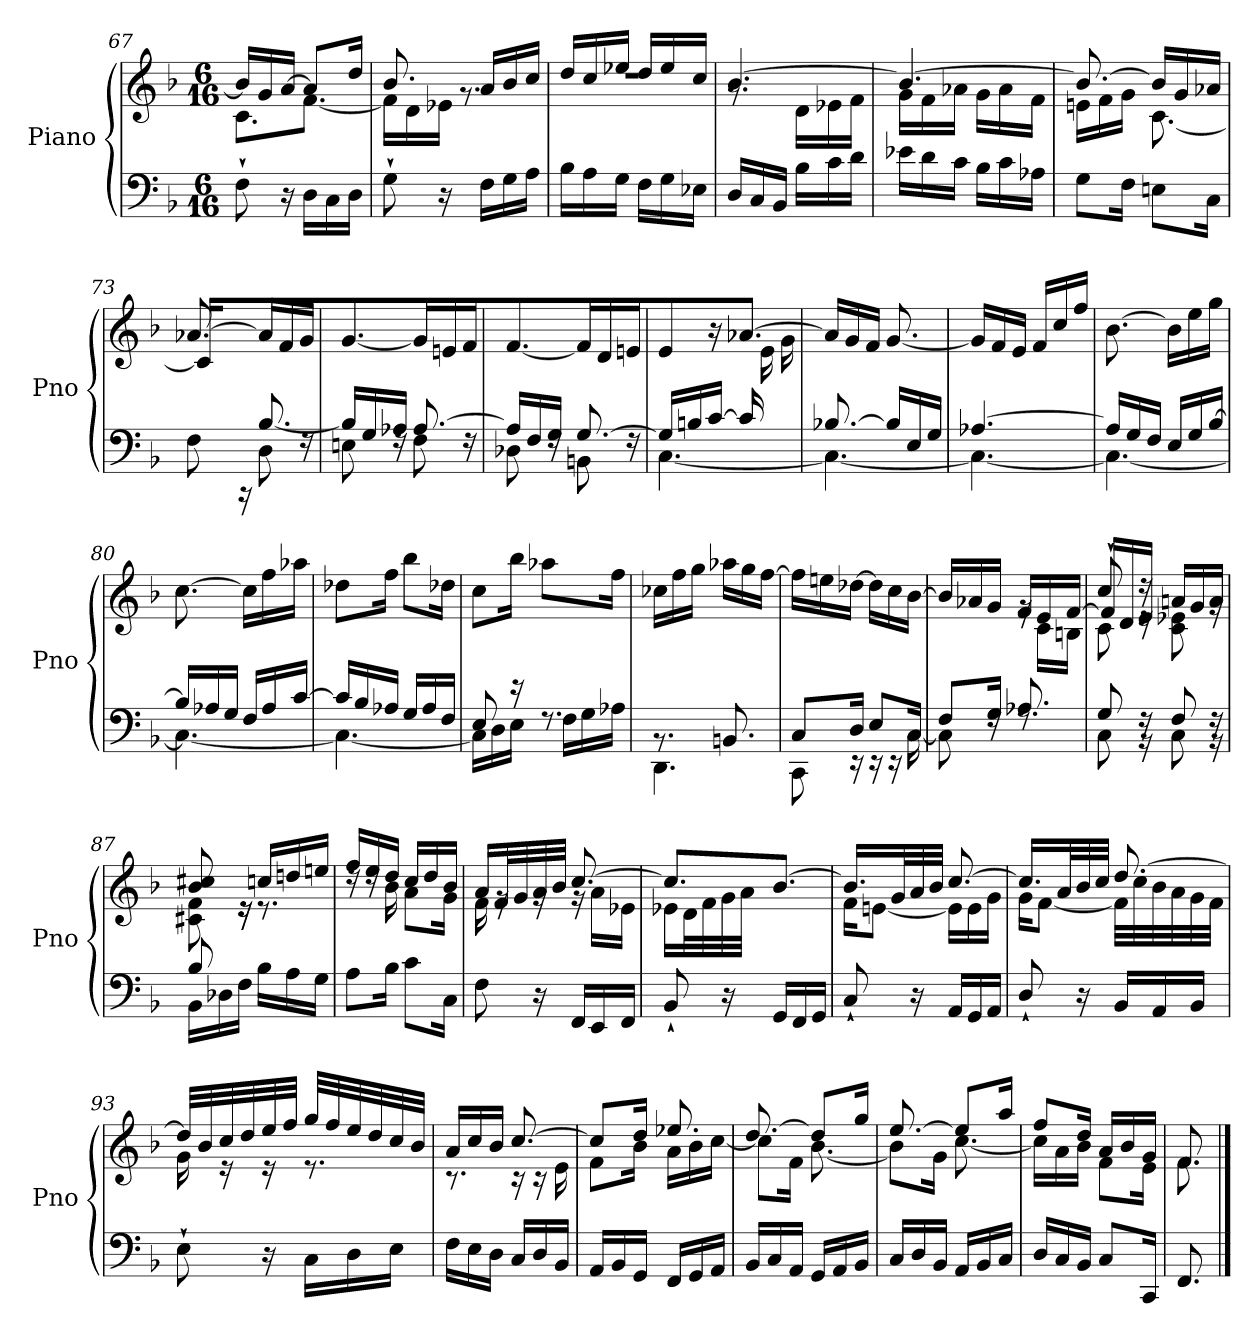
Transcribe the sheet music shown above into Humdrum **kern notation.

**kern	**kern
*part1	*part1
*staff2	*staff1
*I"Piano	*
*I'Pno	*
!!LO:PB:g=z
*clefF4	*clefG2
*k[b-]	*k[b-]
*M6/16	*M6/16
=67	=67
*	*^
8F`\	16b-/LL]	8.c\L
.	16g/	.
16r	[16a/JJ	.
16D\LL	8a/L]	[8.f\J
16C\	.	.
16D\JJ	16dd/Jk	.
=68	=68	=68
8G`\	8.b-/	16f\LL]
.	.	16d\
16r	.	16e-X\JJ
16F\LL	16a/LL	8.rg
16G\	16b-/	.
16A\JJ	16cc/JJ	.
=69	=69	=69
16B-\LL	16dd/LL	4.rdd
16A\	16cc/	.
16G\JJ	16ee-X/JJ	.
16F\LL	16dd/LL	.
16G\	16ee-/	.
16E-X\JJ	16cc/JJ	.
=70	=70	=70
16D/LL	[4.b-/	8.rg
16C/	.	.
16BB-/JJ	.	.
16B-\LL	.	16d\LL
16c\	.	16e-X\
16d\JJ	.	16f\JJ
=71	=71	=71
16e-X\LL	4.b-/_	16g\LL
16d\	.	16f\
16c\JJ	.	16a-X\JJ
16B-\LL	.	16g\LL
16c\	.	16a-\
16A-X\JJ	.	16f\JJ
=72	=72	=72
8G\L	8.b-/_	16en\LL
.	.	16f\
16F\Jk	.	16g\JJ
8En\L	16b-/LL]	[8.c\
.	16g/	.
16C\Jk	16a-X/JJ	.
!!LO:LB:g=z
=73	=73	=73
*^	*	*^
*	*^	*	*	*
16ryy	8F\	8.ryy	[8.a-X/	16c\LL]	8.ryy
16G#Xi/	.	.	.	8ryy	.
16B-/JJ	16rCC	.	.	.	.
8.ryy	[8.B-/	8D\	16a-/LL]	8.ryy	8.ryy
.	.	.	16f/	.	.
.	.	16rF	16g/JJ	.	.
*	*v	*v	*	*	*
*	*	*v	*v	*v
=74	=74	=74
16B-/LL]	8En\	[8.g/
16G/	.	.
16A-X/JJ	16rF	.
[8.A-/	8F\	16g/LL]
.	.	16en/
.	16rF	16f/JJ
=75	=75	=75
16A-/LL]	8D-X\	[8.f/
16F/	.	.
16G/JJ	16rF	.
[8.G/	8BBn\	16f/LL]
.	.	16d/
.	16rF	16en/JJ
=76	=76	=76
*	*	*^
16G/LL]	[4.C\	8e/	4ryy
16Bn/	.	.	.
[16c/JJ	.	16r	.
16c/LL]	.	[8.a-X/	.
8ryy	.	.	16e\
.	.	.	16g\JJ
*	*	*v	*v
=77	=77	=77
[8.B-X/	4.C\_	16a-/LL]
.	.	16g/
.	.	16f/JJ
16B-/LL]	.	[8.g/
16E/	.	.
16G/JJ	.	.
=78	=78	=78
[4.A-X/	4.C\_	16g/LL]
.	.	16f/
.	.	16e/JJ
.	.	16f/LL
.	.	16cc/
.	.	16ff/JJ
!!LO:LB:g=z
=79	=79	=79
16A-/LL]	4.C\_	[8.b-\
16G/	.	.
16F/JJ	.	.
16E/LL	.	16b-\LL]
16G/	.	16ee\
[16B-/JJ	.	16gg\JJ
=80	=80	=80
16B-/LL]	4.C\_	[8.cc\
16A-X/	.	.
16G/JJ	.	.
16F/LL	.	16cc\LL]
16A-/	.	16ff\
[16c/JJ	.	16aa-X\JJ
=81	=81	=81
16c/LL]	4.C\_	8dd-X\L
16B-/	.	.
16A-X/JJ	.	16ff\Jk
16G/LL	.	8bb-\L
16A-/	.	.
16F/JJ	.	16dd-X\Jk
=82	=82	=82
8E/	16C\LL]	8cc\L
.	16D\	.
16r	16E\JJ	16bb-\Jk
8.rF	16F\LL	8aa-X\L
.	16G\	.
.	16A-X\JJ	16ff\Jk
=83	=83	=83
8.rBB	4.DD\	16cc-Xi\LL
.	.	16ff\
.	.	16gg\JJ
8.BBn/	.	16aa-X\LL
.	.	16gg\
.	.	[16ff\JJ
=84	=84	=84
8C/L	8CC\	16ff\LL]
.	.	16een\
16D/Jk	16r	[16dd-X\JJ
8E/L	16r	16dd-\LL]
.	16r	16cc\
16C/Jk	[16C\	[16b-\JJ
!!LO:LB:g=z
=85	=85	=85
*	*^	*^
8.ryy	8F/L	8C\]	16b-/LL]	8.ryy
.	.	.	16a-X/	.
.	16G/Jk	16rF	16g/JJ	.
8.ryy	8.A-X/	8.rF	16f/LL	16rg
.	.	.	16e/	16c\LL
.	.	.	[16f/JJ	16Bn\JJ
=86	=86	=86	=86	=86
*	*	*	*	*^
8.ryy	8G/	8C\	8cc`/	8c\	16f/LL]
.	.	.	.	.	16d/
.	16rBB	16rF	16rdd	16re	16e/JJ
8.ryy	8F/	8C\	16an/LL	8c\ 8e-X\	8.ryy
.	.	.	16g/	.	.
.	16rBB	16rF	16a/JJ	16rg	.
*	*v	*v	*	*	*
=87	=87	=87	=87	=87
8B-/	16BB-\LL	8b-/ 8cc#Xi/	8c#Xi\ 8f\	8.ryy
.	16D-X\	.	.	.
16ryy	16F\JJ	16re	16r	.
16B-\LL	8.ryy	16cc/LL	8.r	8.ryy
16A\	.	16ddn/	.	.
16G\JJ	.	16een/JJ	.	.
*v	*v	*	*	*
*	*	*v	*v
=88	=88	=88
8A\L	16ff/LL	16rdd
.	16ee/	16rdd
16B-\Jk	16dd/JJ	16b-\
8c\L	16cc/LL	8a\L
.	16dd/	.
16C\Jk	16b-/JJ	16g\Jk
=89	=89	=89
8F\	16a/LL	16f\
.	32f/L	16rg
.	32g/	.
16r	32a/	16rg
.	32b-/JJJ	.
16FF/LL	[8.cc/	16rg
16EE/	.	16a\LL
16FF/JJ	.	16e-X\JJ
=90	=90	=90
8BB-`/	8.cc/L]	16e-X\LL
.	.	32d\L
.	.	32f\
16r	.	32g\
.	.	32a\JJJ
16GG/LL	[8.b-/J	16b-\LLyy
16FF/	.	16d\
16GG/JJ	.	16f\JJ
!!LO:LB:g=z	!!
=91	=91	=91
8C`/	16.b-/LL]	16f\KL
.	.	[8en\J
.	32g/L	.
16r	32a/	.
.	32b-/JJJ	.
16AA/LL	[8.cc/	16e\LL]
16GG/	.	16e\
16AA/JJ	.	16g\JJ
=92	=92	=92
8D`/	16.cc/LL]	16g\KL
.	.	[8f\J
.	32a/L	.
16r	32b-/	.
.	32cc/JJJ	.
16BB-/LL	[8.dd/	32f\LLL]
.	.	32cc\
16AA/	.	32b-\
.	.	32a\
16BB-/JJ	.	32g\
.	.	32f\JJJ
=93	=93	=93
8E`\	32dd/LLL]	16g\
.	32b-/	.
.	32cc/	16r
.	32dd/	.
16r	32ee/	16r
.	32ff/JJJ	.
16C\LL	32gg/LLL	8.r
.	32ff/	.
16D\	32ee/	.
.	32dd/	.
16E\JJ	32cc/	.
.	32b-/JJJ	.
=94	=94	=94
16F\LL	16a/LL	8.r
16E\	16cc/	.
16D\JJ	16b-/JJ	.
16C/LL	[8.cc/	16r
16D/	.	16r
16BB-/JJ	.	16e\
!!LO:LB:g=z	!!
=95	=95	=95
16AA/LL	8cc/L]	8f\L
16BB-/	.	.
16GG/JJ	16dd/Jk	16b-\Jk
16FF/LL	8.ee-X/	16a\LL
16GG/	.	16b-\
16AA/JJ	.	[16cc\JJ
=96	=96	=96
16BB-/LL	[8.dd/	8cc\L]
16C/	.	.
16AA/JJ	.	16f\Jk
16GG/LL	8dd/L]	[8.b-\
16AA/	.	.
16BB-/JJ	16gg/Jk	.
=97	=97	=97
16C/LL	[8.ee/	8b-\L]
16D/	.	.
16BB-/JJ	.	16g\Jk
16AA/LL	8ee/L]	[8.cc\
16BB-/	.	.
16C/JJ	16aa/Jk	.
=98	=98	=98
16D/LL	8ff/L	16cc\LL]
16C/	.	16a\
16BB-/JJ	16dd/Jk	16b-\JJ
8C/L	16a/LL	8f\L
.	16b-/	.
16CC/Jk	16g/JJ	16e\Jk
=99	=99	=99
8.FF/	8.f/	8.f\
*	*v	*v
==	==
*-	*-
